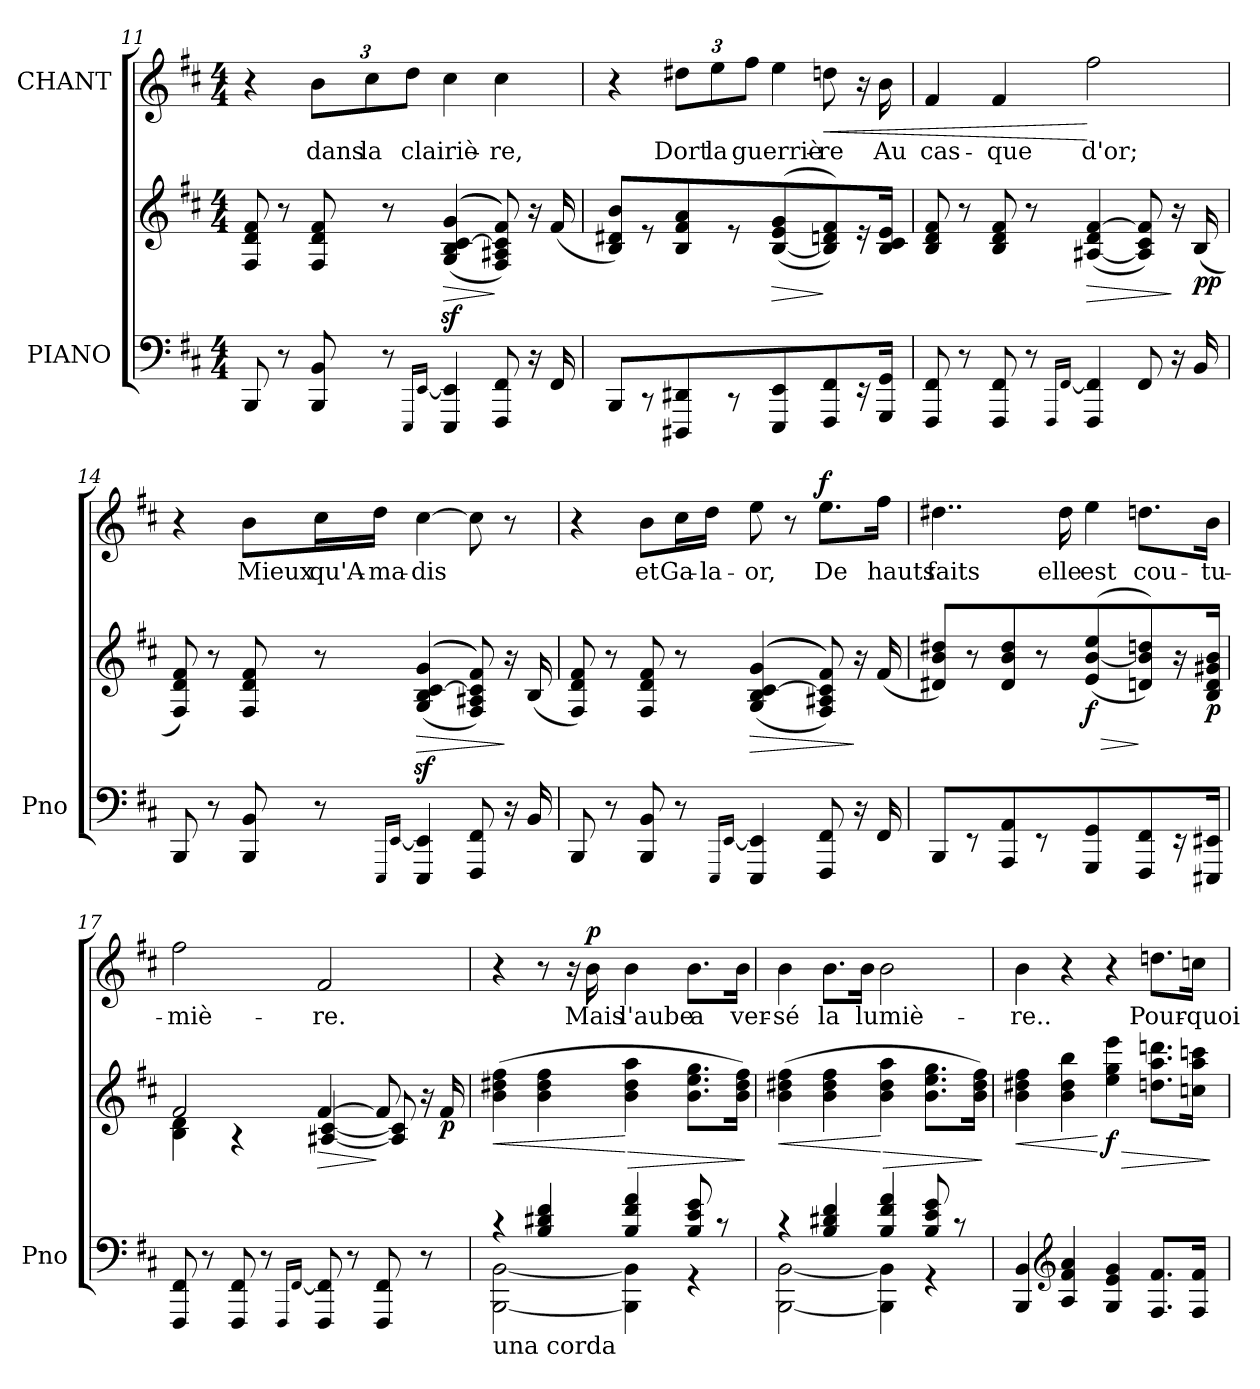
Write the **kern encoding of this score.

**kern	**kern	**dynam	**kern	**text	**dynam
*part2	*part2	*part2	*part1	*part1	*part1
*staff3	*staff2	*staff2/3	*staff1	*staff1	*staff1
*I"PIANO	*	*	*I"CHANT	*	*
*I'Pno	*	*	*	*	*
*clefF4	*clefG2	*	*clefG2	*	*
*k[f#c#]	*k[f#c#]	*	*k[f#c#]	*	*
*M4/4	*M4/4	*	*M4/4	*	*
=11	=11	=11	=11	=11	=11
8BBB/	8F#/ 8d/ 8f#/	.	4r	.	.
8r	8r	.	.	.	.
!	!	!	!	!LO:LY:b	!
8BBB/ 8BB/	8F#/ 8d/ 8f#/	.	12b\L	dans	.
!	!	!	!	!LO:LY:b	!
.	.	.	12cc#\	la	.
8r	8r	.	.	.	.
!	!	!	!	!LO:LY:b	!
.	.	.	12dd\J	clairiè-	.
16qEEE/LL	.	.	.	.	.
[>16qEE/JJ	.	.	.	.	.
!	!	!LO:HP:b	!	!	!
4EEE/ 4EE/]	((<(<4G/z< 4B/z< [4c#/z< 4g/z<	>	4cc#\	.	.
!	!	!	!	!LO:LY:b	!
8FFF#/ 8FF#/	8F#/ 8A#X/ 8c#/] 8f#/)))	]	4cc#\	-re,	.
16r	16r	.	.	.	.
16FF#/	(>16f#/	.	.	.	.
=12	=12	=12	=12	=12	=12
!	!	!LO:DY:b	!	!	!
!	!	!LO:DY:n=1:b	!	!	!LO:DY:a
!	!	!	!	!	!LO:DY:n=1:a
8BBB/	8B/ 8d#X/ 8b/)	other-dynamics f	4r	.	other-dynamics f
8r	8r	.	.	.	.
!	!	!	!	!LO:LY:b	!
8DDD#X/ 8DD#X/	8B/ 8f#/ 8a/	.	12dd#X\L	Dort	.
!	!	!	!	!LO:LY:b	!
.	.	.	12ee\	la	.
8r	8r	.	.	.	.
!	!	!	!	!LO:LY:b	!
.	.	.	12ff#\J	guerriè-	.
!	!	!LO:HP:b	!	!	!
4EEE/ 4EE/	(<([4B/ 4e/ 4g/	>	4ee\	.	.
!	!	!	!	!LO:LY:b	!LO:HP:b
8FFF#/ 8FF#/L	8B/] 8dn/ 8f#/L))	]	8ddn\	-re	<
16r	16r	.	16r	.	.
!	!	!	!	!LO:LY:b	!
16GGG/ 16GG/JJ	16B/ 16c#/ 16e/JJ	.	16b\	Au	.
!!LO:PB:g=z
=13	=13	=13	=13	=13	=13
!	!	!	!	!LO:LY:b	!
8FFF#/ 8FF#/	8B/ 8d/ 8f#/	.	4f#/	cas-	.
8r	8r	.	.	.	.
!	!	!	!	!LO:LY:b	!
8FFF#/ 8FF#/	8B/ 8d/ 8f#/	.	4f#/	-que	.
8r	8r	.	.	.	.
16qFFF#/LL	.	.	.	.	.
[>16qFF#/JJ	.	.	.	.	.
!	!	!LO:HP:b	!	!LO:LY:b	!
4FFF#/ 4FF#/]	([4A#X/ 4d/ [4f#/	>	2ff#\	d'or;	[
8FF#/	8A#/] 8c#/ 8f#/])	.	.	.	.
16r	16r	]	.	.	.
!	!	!LO:DY:b	!	!	!
16BB/	(>16B/	pp	.	.	.
=14	=14	=14	=14	=14	=14
8BBB/	8F#/ 8d/ 8f#/)	.	4r	.	.
8r	8r	.	.	.	.
!	!	!	!	!LO:LY:b	!
8BBB/ 8BB/	8F#/ 8d/ 8f#/	.	8b\L	Mieux	.
!	!	!	!	!LO:LY:b	!
8r	8r	.	16cc#\L	qu'A-	.
!	!	!	!	!LO:LY:b	!
.	.	.	16dd\JJ	-ma-	.
16qEEE/LL	.	.	.	.	.
[>16qEE/JJ	.	.	.	.	.
!	!	!LO:HP:b	!	!LO:LY:b	!
!	!	!LO:DY:n=1:b	!	!	!
4EEE/ 4EE/]	((<(<4G/z< 4B/z< [4c#/z< 4g/z<	> other-dynamics	[4cc#\	-dis	.
8FFF#/ 8FF#/	8F#/ 8A#X/ 8c#/] 8f#/)))	.	8cc#\]	.	.
16r	16r	]	8r	.	.
16BB/	(>16B/	.	.	.	.
=15	=15	=15	=15	=15	=15
8BBB/	8F#/ 8d/ 8f#/)	.	4r	.	.
8r	8r	.	.	.	.
!	!	!	!	!LO:LY:b	!
8BBB/ 8BB/	8F#/ 8d/ 8f#/	.	8b\L	et	.
!	!	!	!	!LO:LY:b	!
8r	8r	.	16cc#\L	Ga-	.
!	!	!	!	!LO:LY:b	!
.	.	.	16dd\JJ	-la-	.
16qEEE/LL	.	.	.	.	.
[>16qEE/JJ	.	.	.	.	.
!	!	!LO:HP:b	!	!LO:LY:b	!
4EEE/ 4EE/]	((<(<4G/ 4B/ [4c#/ 4g/	>	8ee\	-or,	.
.	.	.	8r	.	.
!	!	!	!	!LO:LY:b	!LO:DY:a
8FFF#/ 8FF#/	8F#/ 8A#X/ 8c#/] 8f#/)))	.	8.ee\L	De	f
16r	16r	]	.	.	.
!	!	!LO:DY:b	!	!LO:LY:b	!
!	!	!LO:DY:n=1:b	!	!	!
16FF#/	(>16f#/	other-dynamics f	16ff#\Jk	hauts	.
!!LO:LB:g=z
=16	=16	=16	=16	=16	=16
!	!	!	!	!LO:LY:b	!
8BBB/	8d#X/ 8b/ 8dd#X/)	.	4..dd#X\	faits	.
8r	8r	.	.	.	.
8AAA/ 8AA/	8d#/ 8b/ 8dd#/	.	.	.	.
8r	8r	.	.	.	.
!	!	!	!	!LO:LY:b	!
.	.	.	16dd#\	elle	.
!	!	!LO:HP:b	!	!LO:LY:b	!
!	!	!LO:DY:n=1:b	!	!	!
4GGG/ 4GG/	((<4e/ [<4b/ 4ee/	> f	4ee\	est	.
!	!	!	!	!LO:LY:b	!
8FFF#/ 8FF#/L	8dn/ 8b/] 8ddn/L))	]	8.ddn\L	cou-	.
16r	16r	.	.	.	.
!	!	!LO:DY:n=2:b	!	!LO:LY:b	!
16EEE#X/ 16EE#X/JJ	16B/ 16d/ 16g#X/ 16b/JJ	p	16b\Jk	-tu-	.
=17	=17	=17	=17	=17	=17
*	*^	*	*	*	*
!	!	!	!	!	!LO:LY:b	!
8FFF#/ 8FF#/	2f#/	4B\ 4d\	.	2ff#\	-miè-	.
8r	.	.	.	.	.	.
8FFF#/ 8FF#/	.	4r	.	.	.	.
8r	.	.	.	.	.	.
16qFFF#/LL	.	.	.	.	.	.
[>16qFF#/JJ	.	.	.	.	.	.
!	!	!	!LO:HP:b	!	!LO:LY:b	!
8FFF#/ 8FF#/]	[4f#/	[<4A#X/ [4c#/	>	2f#/	-re.	.
8r	.	.	.	.	.	.
8FFF#/ 8FF#/	8f#/]	8A#/] 8c#/]	]	.	.	.
8r	8ryy	16r	.	.	.	.
!	!	!	!LO:DY:b	!	!	!
.	.	16f#/	p	.	.	.
=18	=18	=18	=18	=18	=18	=18
*^	*	*	*	*	*	*
!LO:TX:b:t=una corda	!	!	!	!	!	!	!
!	!	!	!	!LO:HP:b	!	!	!
*	*	*v	*v	*	*	*	*
4r	[2BBB\ [2BB\	(4b\ 4dd#X\ 4ff#\	<	4r	.	.
4B/ 4d#X/ 4f#/	.	4b\ 4dd#\ 4ff#\	.	8r	.	.
.	.	.	.	16r	.	.
!	!	!	!	!	!LO:LY:b	!LO:DY:a
.	.	.	.	16b\	Mais	p
!	!	!	!LO:HP:n=1:b	!	!LO:LY:b	!
4B/ 4f#/ 4a/	4BBB\] 4BB\]	4b\ 4dd#\ 4aa\	[ >	4b\	l'aube	.
!	!	!	!	!	!LO:LY:b	!
8B/ 8e/ 8g/	4r	8.b\ 8.ee\ 8.gg\L	.	8.b\L	a	.
8r	.	.	.	.	.	.
!	!	!	!	!	!LO:LY:b	!
.	.	16b\ 16dd#\ 16ff#\Jk)	.	16b\Jk	ver-	.
*v	*v	*	*	*	*	*
.	.	]	.	.	.
!!LO:LB:g=z
=19	=19	=19	=19	=19	=19
*^	*	*	*	*	*
!	!	!	!LO:HP:b	!	!LO:LY:b	!
4r	[2BBB\ [2BB\	(4b\ 4dd#X\ 4ff#\	<	4b\	-sé	.
!	!	!	!	!	!LO:LY:b	!
4B/ 4d#X/ 4f#/	.	4b\ 4dd#\ 4ff#\	.	8.b\L	la	.
!	!	!	!	!	!LO:LY:b	!
.	.	.	.	16b\Jk	lumiè-	.
!	!	!	!LO:HP:n=1:b	!	!	!
4B/ 4f#/ 4a/	4BBB\] 4BB\]	4b\ 4dd#\ 4aa\	[ >	2b\	.	.
8B/ 8e/ 8g/	4r	8.b\ 8.ee\ 8.gg\L	.	.	.	.
8r	.	.	.	.	.	.
.	.	16b\ 16dd#\ 16ff#\Jk)	.	.	.	.
*v	*v	*	*	*	*	*
.	.	]	.	.	.
=20	=20	=20	=20	=20	=20
!	!	!LO:HP:b	!	!LO:LY:b	!
4BBB/ 4BB/	4b\ 4dd#X\ 4ff#\	<	4b\	-re..	.
*clefG2	*	*	*	*	*
4A/ 4f#/ 4a/	4b\ 4dd#\ 4bb\	.	4r	.	.
!	!	!LO:HP:n=1:b	!	!	!
!	!	!LO:DY:n=1:b	!	!	!
4G/ 4e/ 4g/	4ee\ 4gg\ 4eee\	[ > f	4r	.	.
!	!	!	!	!LO:LY:b	!LO:DY:a
!	!	!	!	!	!LO:DY:n=1:a
8.F#/ 8.f#/L	8.ddn\ 8.aa\ 8.dddn\L	.	8.ddn\L	Pour-	other-dynamics f
!	!	!	!	!LO:LY:b	!
16F#/ 16f#/Jk	16ccn\ 16aa\ 16cccn\Jk	.	16ccn\Jk	-quoi	.
.	.	]	.	.	.
=	=	=	=	=	=
*-	*-	*-	*-	*-	*-
